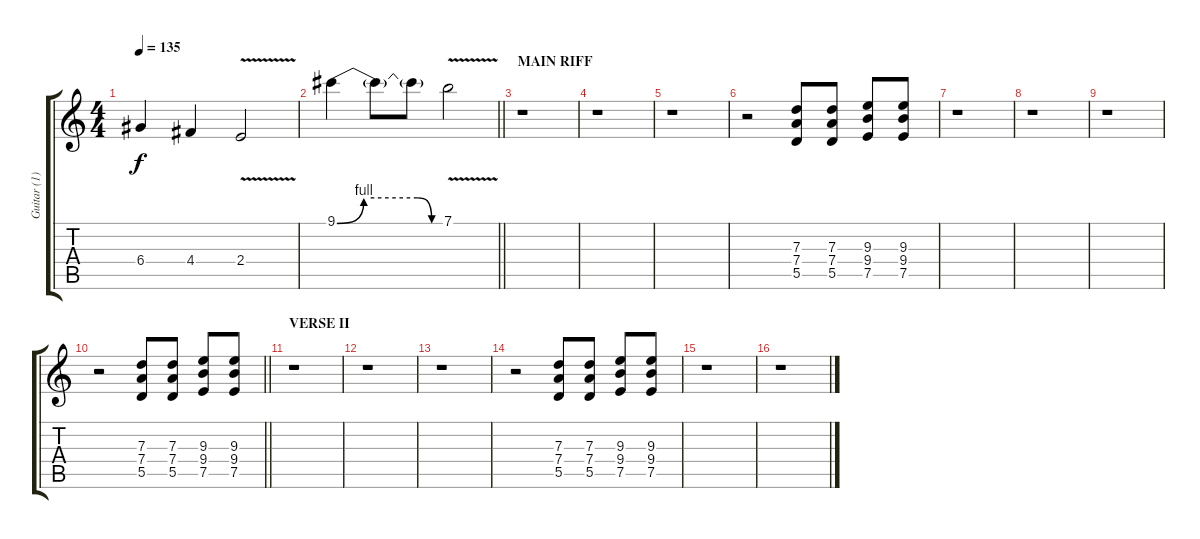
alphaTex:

\track ("Guitar (1)" "Guitar (1)") {instrument distortionguitar}
\staff {score tabs}
\tuning (E4 B3 G3 D3 A2 E2) {hide}
\ts (4 4)
\tempo 135
\clef g2
\ks c
6.4.4{dy f} 4.4.4 2.4{v}.2 |
\barLineRight lightlight
9.1{be (custom 0 0 15 4 45 4 53 0 60 0)}.4 9.1{t}.8 9.1{t}.8 7.1{v}.2 |
\section ("" "MAIN RIFF")
r.1 |
r.1 |
r.1 |
r.2 (7.3 7.4 5.5).8 (7.3 7.4 5.5).8 (9.3 9.4 7.5).8 (9.3 9.4 7.5).8 |
r.1 |
r.1 |
r.1 |
\barLineRight lightlight
r.2 (7.3 7.4 5.5).8 (7.3 7.4 5.5).8 (9.3 9.4 7.5).8 (9.3 9.4 7.5).8 |
\section ("" "VERSE II")
r.1 |
r.1 |
r.1 |
r.2 (7.3 7.4 5.5).8 (7.3 7.4 5.5).8 (9.3 9.4 7.5).8 (9.3 9.4 7.5).8 |
r.1 |
r.1
